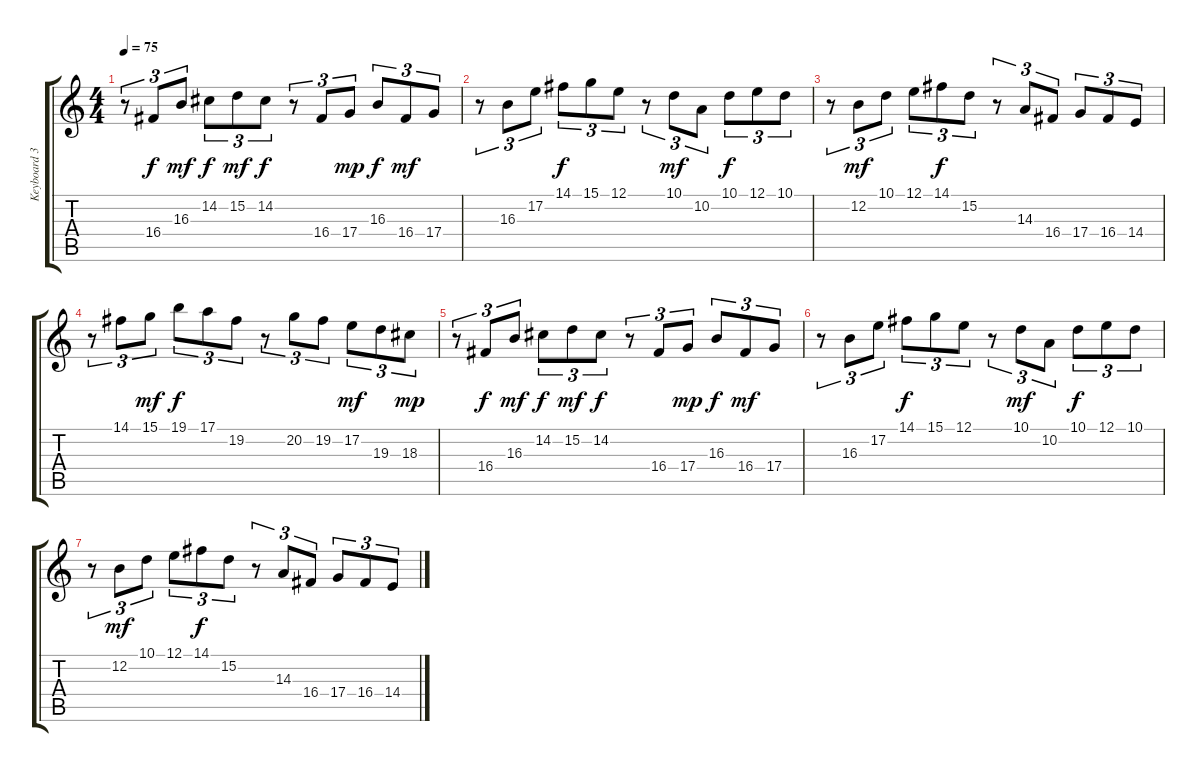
\track ("Keyboard 3 (organ)" "Keyboard 3") {instrument percussiveorgan}
\staff {score tabs}
\tuning (E4 B3 G3 D3 A2 E2) {hide}
\ts (4 4)
\tempo 75
\clef g2
\ks c
r.8{tu (3 2) dy mp} 16.4.8{tu (3 2) dy f} 16.3.8{tu (3 2) dy mf} 14.2.8{tu (3 2) dy f} 15.2.8{tu (3 2) dy mf} 14.2.8{tu (3 2) dy f} r.8{tu (3 2)} 16.4.8{tu (3 2)} 17.4.8{tu (3 2) dy mp} 16.3.8{tu (3 2) dy f} 16.4.8{tu (3 2) dy mf} 17.4.8{tu (3 2)} |
r.8{tu (3 2)} 16.3.8{tu (3 2)} 17.2.8{tu (3 2)} 14.1.8{tu (3 2) dy f} 15.1.8{tu (3 2)} 12.1.8{tu (3 2)} r.8{tu (3 2)} 10.1.8{tu (3 2) dy mf} 10.2.8{tu (3 2)} 10.1.8{tu (3 2) dy f} 12.1.8{tu (3 2)} 10.1.8{tu (3 2)} |
r.8{tu (3 2)} 12.2.8{tu (3 2) dy mf} 10.1.8{tu (3 2)} 12.1.8{tu (3 2)} 14.1.8{tu (3 2) dy f} 15.2.8{tu (3 2)} r.8{tu (3 2)} 14.3.8{tu (3 2)} 16.4.8{tu (3 2)} 17.4.8{tu (3 2)} 16.4.8{tu (3 2)} 14.4.8{tu (3 2)} |
r.8{tu (3 2) volume 0} 14.1.8{tu (3 2)} 15.1.8{tu (3 2) dy mf} 19.1.8{tu (3 2) dy f} 17.1.8{tu (3 2)} 19.2.8{tu (3 2)} r.8{tu (3 2)} 20.2.8{tu (3 2)} 19.2.8{tu (3 2)} 17.2.8{tu (3 2) dy mf} 19.3.8{tu (3 2)} 18.3.8{tu (3 2) dy mp} |
r.8{tu (3 2)} 16.4.8{tu (3 2) dy f} 16.3.8{tu (3 2) dy mf} 14.2.8{tu (3 2) dy f} 15.2.8{tu (3 2) dy mf} 14.2.8{tu (3 2) dy f} r.8{tu (3 2)} 16.4.8{tu (3 2)} 17.4.8{tu (3 2) dy mp} 16.3.8{tu (3 2) dy f} 16.4.8{tu (3 2) dy mf} 17.4.8{tu (3 2)} |
r.8{tu (3 2)} 16.3.8{tu (3 2)} 17.2.8{tu (3 2)} 14.1.8{tu (3 2) dy f} 15.1.8{tu (3 2)} 12.1.8{tu (3 2)} r.8{tu (3 2)} 10.1.8{tu (3 2) dy mf} 10.2.8{tu (3 2)} 10.1.8{tu (3 2) dy f} 12.1.8{tu (3 2)} 10.1.8{tu (3 2)} |
r.8{tu (3 2)} 12.2.8{tu (3 2) dy mf} 10.1.8{tu (3 2)} 12.1.8{tu (3 2)} 14.1.8{tu (3 2) dy f} 15.2.8{tu (3 2)} r.8{tu (3 2)} 14.3.8{tu (3 2)} 16.4.8{tu (3 2)} 17.4.8{tu (3 2)} 16.4.8{tu (3 2)} 14.4.8{tu (3 2)}
